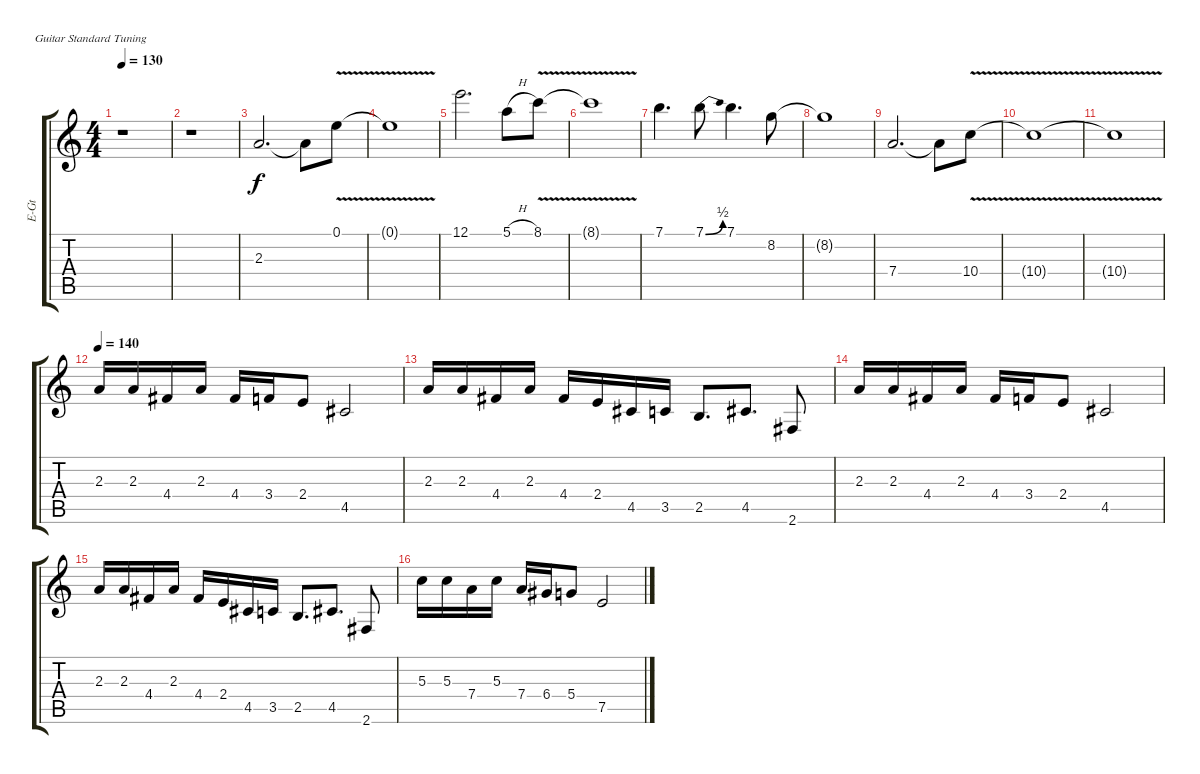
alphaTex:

\bracketExtendMode groupsimilarinstruments
\otherSystemsTrackNameOrientation horizontal
\track ("Alex Lifeson, Guitarra" "E-Gt") {instrument distortionguitar}
\staff {score tabs}
\tuning (E4 B3 G3 D3 A2 E2)
\ts (4 4)
\tempo 130
\clef g2
\ks c
r.1{dy f beam Down} |
r.1{beam Down} |
2.3.2{d beam Up} 2.3{t}.8{beam Down} 0.1{v}.8{beam Down} |
0.1{v t}.1{beam Down} |
12.1.2{d beam Down} 5.1{h}.8{beam Down} 8.1{v}.8{beam Down} |
8.1{v t}.1{beam Down} |
7.1.4{d beam Down} 7.1{be (bend 0 0 60 2)}.8{beam Down} 7.1.4{d beam Down} 8.2.8{beam Down} |
8.2{t}.1{beam Down} |
7.4.2{d beam Up} 7.4{t}.8{beam Down} 10.4{v}.8{beam Down} |
10.4{v t}.1{beam Down} |
10.4{v t}.1{beam Down} |
\tempo 140
2.3.16{beam Up} 2.3.16{beam Up} 4.4{acc #}.16{beam Up} 2.3.16{beam Up} 4.4{acc #}.16{beam Up} 3.4.16{beam Up} 2.4.8{beam Up} 4.5{acc #}.2{beam Up} |
2.3.16{beam Up} 2.3.16{beam Up} 4.4{acc #}.16{beam Up} 2.3.16{beam Up} 4.4{acc #}.16{beam Up} 2.4.16{beam Up} 4.5{acc #}.16{beam Up} 3.5.16{beam Up} 2.5.8{d beam Up} 4.5{acc #}.8{d beam Up} 2.6{acc #}.8{beam Up} |
2.3.16{beam Up} 2.3.16{beam Up} 4.4{acc #}.16{beam Up} 2.3.16{beam Up} 4.4{acc #}.16{beam Up} 3.4.16{beam Up} 2.4.8{beam Up} 4.5{acc #}.2{beam Up} |
2.3.16{beam Up} 2.3.16{beam Up} 4.4{acc #}.16{beam Up} 2.3.16{beam Up} 4.4{acc #}.16{beam Up} 2.4.16{beam Up} 4.5{acc #}.16{beam Up} 3.5.16{beam Up} 2.5.8{d beam Up} 4.5{acc #}.8{d beam Up} 2.6{acc #}.8{beam Up} |
5.3.16{beam Down} 5.3.16{beam Down} 7.4.16{beam Down} 5.3.16{beam Down} 7.4.16{beam Up} 6.4{acc #}.16{beam Up} 5.4.8{beam Up} 7.5.2{beam Up}
